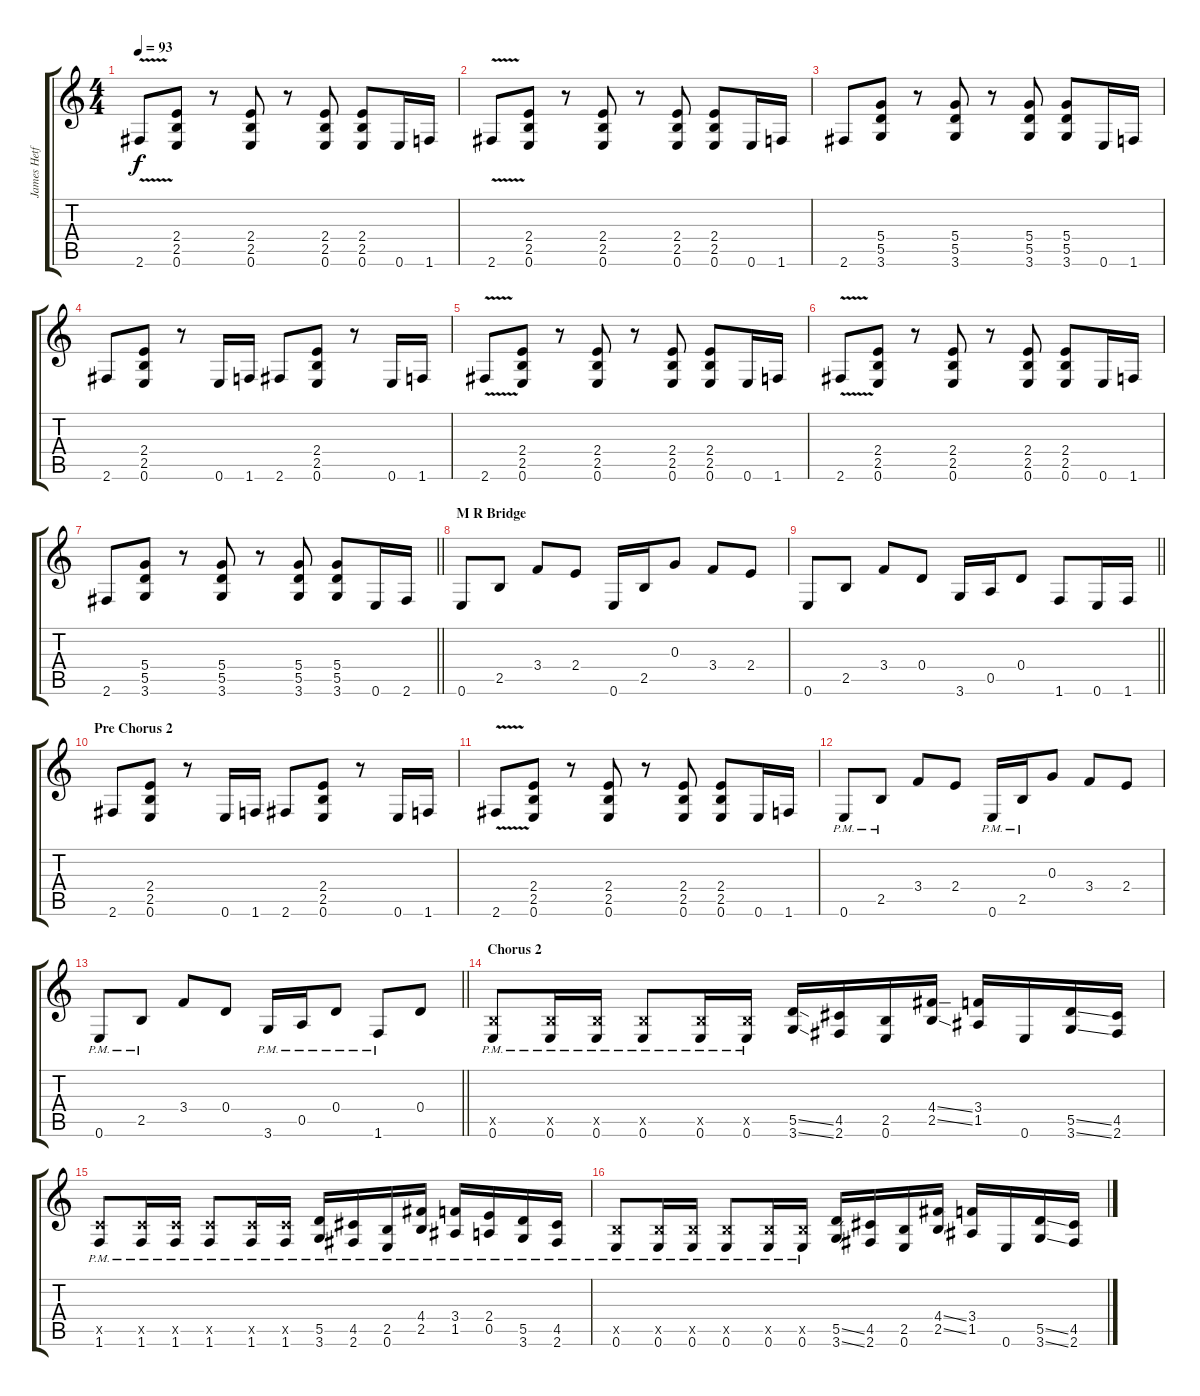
\track ("James Hetfield" "James Hetf") {instrument distortionguitar}
\staff {score tabs}
\tuning (E4 B3 G3 D3 A2 E2) {hide}
\ts (4 4)
\tempo 93
\clef g2
\ks c
2.6{v}.8{dy f} (2.4 2.5 0.6).8 r.8 (2.4 2.5 0.6).8 r.8 (2.4 2.5 0.6).8 (2.4 2.5 0.6).8 0.6.16 1.6.16 |
2.6{v}.8 (2.4 2.5 0.6).8 r.8 (2.4 2.5 0.6).8 r.8 (2.4 2.5 0.6).8 (2.4 2.5 0.6).8 0.6.16 1.6.16 |
2.6.8 (5.4 5.5 3.6).8 r.8 (5.4 5.5 3.6).8 r.8 (5.4 5.5 3.6).8 (5.4 5.5 3.6).8 0.6.16 1.6.16 |
2.6.8 (2.4 2.5 0.6).8 r.8 0.6.16 1.6.16 2.6.8 (2.4 2.5 0.6).8 r.8 0.6.16 1.6.16 |
2.6{v}.8 (2.4 2.5 0.6).8 r.8 (2.4 2.5 0.6).8 r.8 (2.4 2.5 0.6).8 (2.4 2.5 0.6).8 0.6.16 1.6.16 |
2.6{v}.8 (2.4 2.5 0.6).8 r.8 (2.4 2.5 0.6).8 r.8 (2.4 2.5 0.6).8 (2.4 2.5 0.6).8 0.6.16 1.6.16 |
\barLineRight lightlight
2.6.8 (5.4 5.5 3.6).8 r.8 (5.4 5.5 3.6).8 r.8 (5.4 5.5 3.6).8 (5.4 5.5 3.6).8 0.6.16 2.6.16 |
\section ("" "M R Bridge")
0.6.8 2.5.8 3.4.8 2.4.8 0.6.16 2.5.16 0.3.8 3.4.8 2.4.8 |
\barLineRight lightlight
0.6.8 2.5.8 3.4.8 0.4.8 3.6.16 0.5.16 0.4.8 1.6.8 0.6.16 1.6.16 |
\section ("" "Pre Chorus 2")
2.6.8 (2.4 2.5 0.6).8 r.8 0.6.16 1.6.16 2.6.8 (2.4 2.5 0.6).8 r.8 0.6.16 1.6.16 |
2.6{v}.8 (2.4 2.5 0.6).8 r.8 (2.4 2.5 0.6).8 r.8 (2.4 2.5 0.6).8 (2.4 2.5 0.6).8 0.6.16 1.6.16 |
0.6{pm}.8 2.5{pm}.8 3.4.8 2.4.8 0.6{pm}.16 2.5{pm}.16 0.3.8 3.4.8 2.4.8 |
\barLineRight lightlight
0.6{pm}.8 2.5{pm}.8 3.4.8 0.4.8 3.6{pm}.16 0.5{pm}.16 0.4{pm}.8 1.6{pm}.8 0.4.8 |
\section ("" "Chorus 2")
(2.5{x} 0.6{pm}).8 (2.5{x} 0.6{pm}).16 (2.5{x} 0.6{pm}).16 (2.5{x} 0.6{pm}).8 (2.5{x} 0.6{pm}).16 (2.5{x} 0.6{pm}).16 (5.5{ss} 3.6{ss}).16 (4.5 2.6).16 (2.5 0.6).16 (4.4{ss} 2.5{ss}).16 (3.4 1.5).16 0.6.16 (5.5{ss} 3.6{ss}).16 (4.5 2.6).16 |
(3.5{x} 1.6{pm}).8 (3.5{x} 1.6{pm}).16 (3.5{x} 1.6{pm}).16 (3.5{x} 1.6{pm}).8 (3.5{x} 1.6{pm}).16 (3.5{x} 1.6{pm}).16 (5.5{pm} 3.6{pm}).16 (4.5{pm} 2.6{pm}).16 (2.5{pm} 0.6{pm}).16 (4.4{pm} 2.5{pm}).16 (3.4{pm} 1.5{pm}).16 (2.4{pm} 0.5{pm}).16 (5.5{pm} 3.6{pm}).16 (4.5{pm} 2.6{pm}).16 |
(2.5{x} 0.6{pm}).8 (2.5{x} 0.6{pm}).16 (2.5{x} 0.6{pm}).16 (2.5{x} 0.6{pm}).8 (2.5{x} 0.6{pm}).16 (2.5{x} 0.6{pm}).16 (5.5{ss} 3.6{ss}).16 (4.5 2.6).16 (2.5 0.6).16 (4.4{ss} 2.5{ss}).16 (3.4 1.5).16 0.6.16 (5.5{ss} 3.6{ss}).16 (4.5 2.6).16
